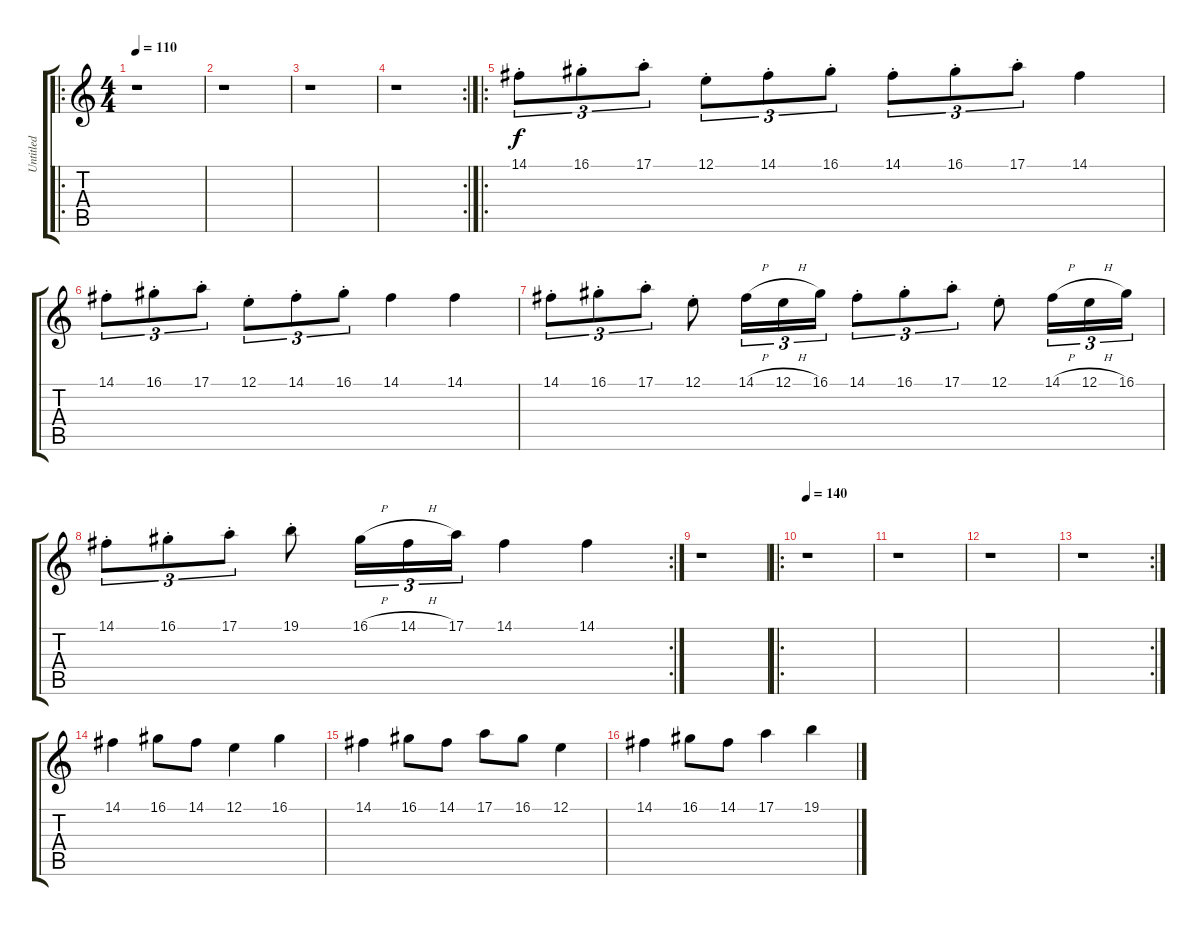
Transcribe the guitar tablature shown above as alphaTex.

\track ("Untitled" "Untitled") {instrument piccolo}
\staff {score tabs}
\tuning (E4 B3 G3 D3 A2 E2) {hide}
\ro
\ts (4 4)
\tempo 110
\clef g2
\ks c
r.1{dy f} |
r.1 |
r.1 |
\rc 2
r.1 |
\ro
14.1{st}.8{tu (3 2)} 16.1{st}.8{tu (3 2)} 17.1{st}.8{tu (3 2)} 12.1{st}.8{tu (3 2)} 14.1{st}.8{tu (3 2)} 16.1{st}.8{tu (3 2)} 14.1{st}.8{tu (3 2)} 16.1{st}.8{tu (3 2)} 17.1{st}.8{tu (3 2)} 14.1.4 |
14.1{st}.8{tu (3 2)} 16.1{st}.8{tu (3 2)} 17.1{st}.8{tu (3 2)} 12.1{st}.8{tu (3 2)} 14.1{st}.8{tu (3 2)} 16.1{st}.8{tu (3 2)} 14.1.4 14.1.4 |
14.1{st}.8{tu (3 2)} 16.1{st}.8{tu (3 2)} 17.1{st}.8{tu (3 2)} 12.1{st}.8 14.1{h}.16{tu (3 2)} 12.1{h}.16{tu (3 2)} 16.1.16{tu (3 2)} 14.1{st}.8{tu (3 2)} 16.1{st}.8{tu (3 2)} 17.1{st}.8{tu (3 2)} 12.1{st}.8 14.1{h}.16{tu (3 2)} 12.1{h}.16{tu (3 2)} 16.1.16{tu (3 2)} |
\rc 2
14.1{st}.8{tu (3 2)} 16.1{st}.8{tu (3 2)} 17.1{st}.8{tu (3 2)} 19.1{st}.8 16.1{h}.16{tu (3 2)} 14.1{h}.16{tu (3 2)} 17.1.16{tu (3 2)} 14.1.4 14.1.4 |
r.1 |
\ro
\tempo 140
r.1 |
r.1 |
r.1 |
\rc 2
r.1 |
14.1.4 16.1.8 14.1.8 12.1.4 16.1.4 |
14.1.4 16.1.8 14.1.8 17.1.8 16.1.8 12.1.4 |
14.1.4 16.1.8 14.1.8 17.1.4 19.1.4
